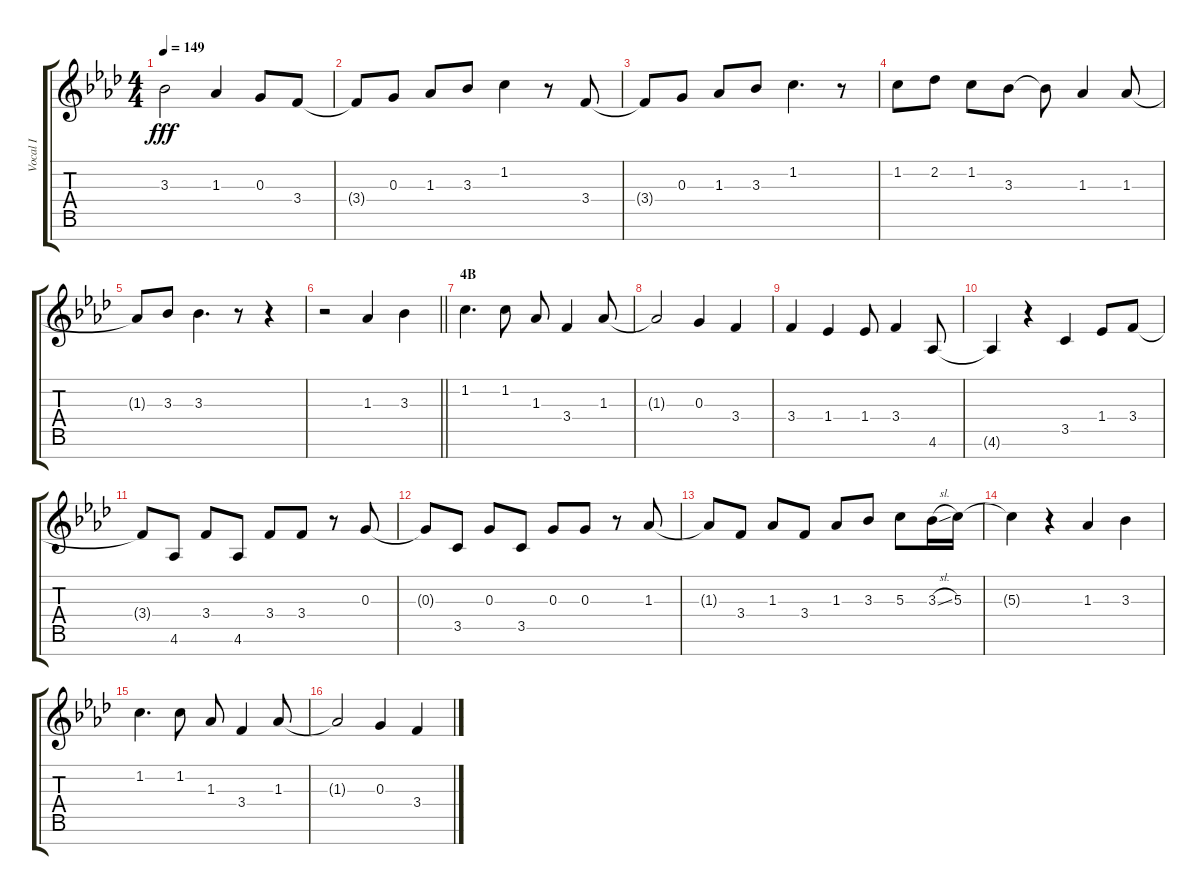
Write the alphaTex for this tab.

\track ("Vocal I" "Vocal I") {instrument voiceoohs}
\staff {score tabs}
\tuning (E5 B4 G4 D4 A3 E3 B2) {hide}
\ts (4 4)
\tempo 149
\clef g2
\ks ab
3.3{t}.2{dy fff} 1.3.4 0.3.8 3.4.8 |
3.4{t}.8 0.3.8 1.3.8 3.3.8 1.2.4 r.8 3.4.8 |
3.4{t}.8 0.3.8 1.3.8 3.3.8 1.2.4{d} r.8 |
1.2.8 2.2.8 1.2.8 3.3.8 3.3{t}.8 1.3.4 1.3.8 |
1.3{t}.8 3.3.8 3.3.4{d} r.8 r.4 |
\barLineRight lightlight
r.2 1.3.4 3.3.4 |
\section ("" "4B")
1.2.4{d} 1.2.8 1.3.8 3.4.4 1.3.8 |
1.3{t}.2 0.3.4 3.4.4 |
3.4.4 1.4.4 1.4.8 3.4.4 4.6.8 |
4.6{t}.4 r.4 3.5.4 1.4.8 3.4.8 |
3.4{t}.8 4.6.8 3.4.8 4.6.8 3.4.8 3.4.8 r.8 0.3.8 |
0.3{t}.8 3.5.8 0.3.8 3.5.8 0.3.8 0.3.8 r.8 1.3.8 |
1.3{t}.8 3.4.8 1.3.8 3.4.8 1.3.8 3.3.8 5.3.8 3.3{sl}.16 5.3.16 |
5.3{t}.4 r.4 1.3.4 3.3.4 |
1.2.4{d} 1.2.8 1.3.8 3.4.4 1.3.8 |
1.3{t}.2 0.3.4 3.4.4
